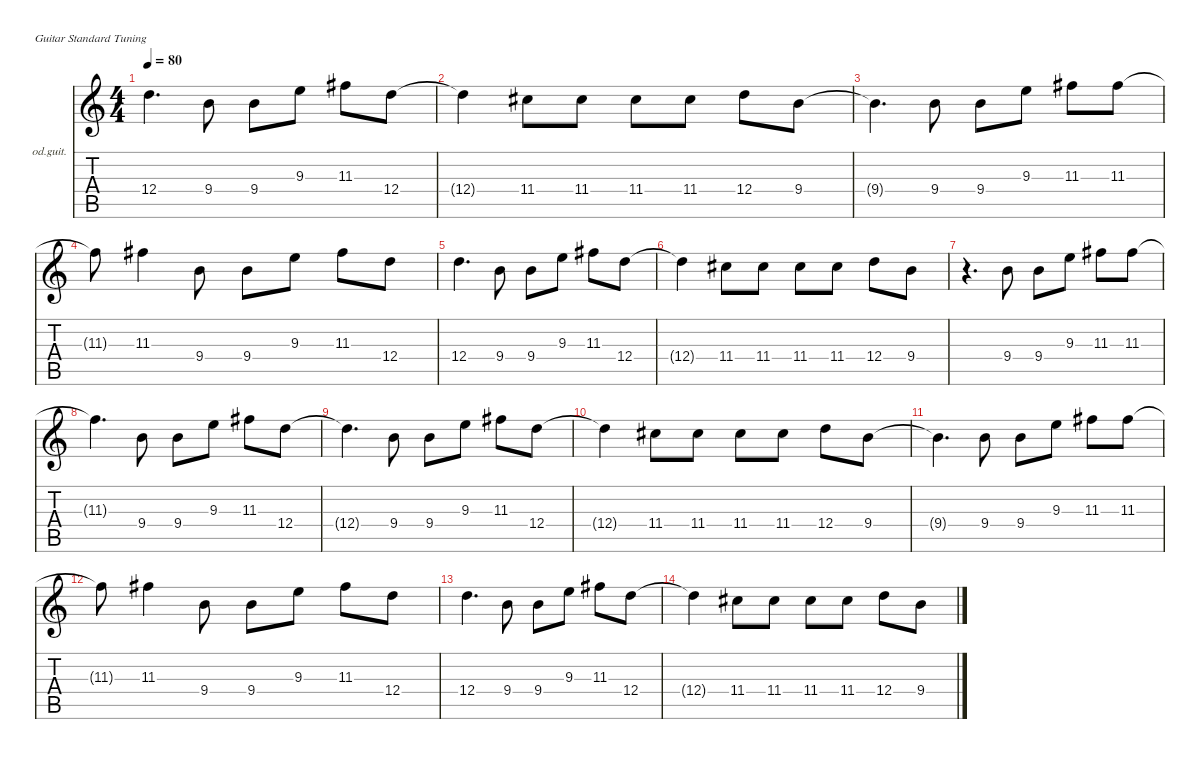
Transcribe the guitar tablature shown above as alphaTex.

\defaultSystemsLayout 4
\hideDynamics
\bracketExtendMode nobrackets
\firstSystemTrackNameOrientation horizontal
\otherSystemsTrackNameOrientation horizontal
\track ("Overdriven Guitar" "od.guit.") {instrument overdrivenguitar}
\staff {score tabs}
\tuning (E4 B3 G3 D3 A2 E2)
\ts (4 4)
\tempo 80
\clef g2
\ks c
12.4{t}.4{d dy mf} 9.4.8 9.4.8 9.3.8 11.3.8 12.4.8 |
12.4{t}.4 11.4.8 11.4.8 11.4.8 11.4.8 12.4.8 9.4.8 |
9.4{t}.4{d} 9.4.8 9.4.8 9.3.8 11.3.8 11.3.8 |
11.3{t}.8 11.3.4 9.4.8 9.4.8 9.3.8 11.3.8 12.4.8 |
12.4.4{d} 9.4.8 9.4.8 9.3.8 11.3.8 12.4.8 |
12.4{t}.4 11.4.8 11.4.8 11.4.8 11.4.8 12.4.8 9.4.8 |
r.4{d} 9.4.8 9.4.8 9.3.8 11.3.8 11.3.8 |
11.3{t}.4{d} 9.4.8 9.4.8 9.3.8 11.3.8 12.4.8 |
12.4{t}.4{d} 9.4.8 9.4.8 9.3.8 11.3.8 12.4.8 |
12.4{t}.4 11.4.8 11.4.8 11.4.8 11.4.8 12.4.8 9.4.8 |
9.4{t}.4{d} 9.4.8 9.4.8 9.3.8 11.3.8 11.3.8 |
11.3{t}.8 11.3.4 9.4.8 9.4.8 9.3.8 11.3.8 12.4.8 |
12.4.4{d} 9.4.8 9.4.8 9.3.8 11.3.8 12.4.8 |
12.4{t}.4 11.4.8 11.4.8 11.4.8 11.4.8 12.4.8 9.4.8
